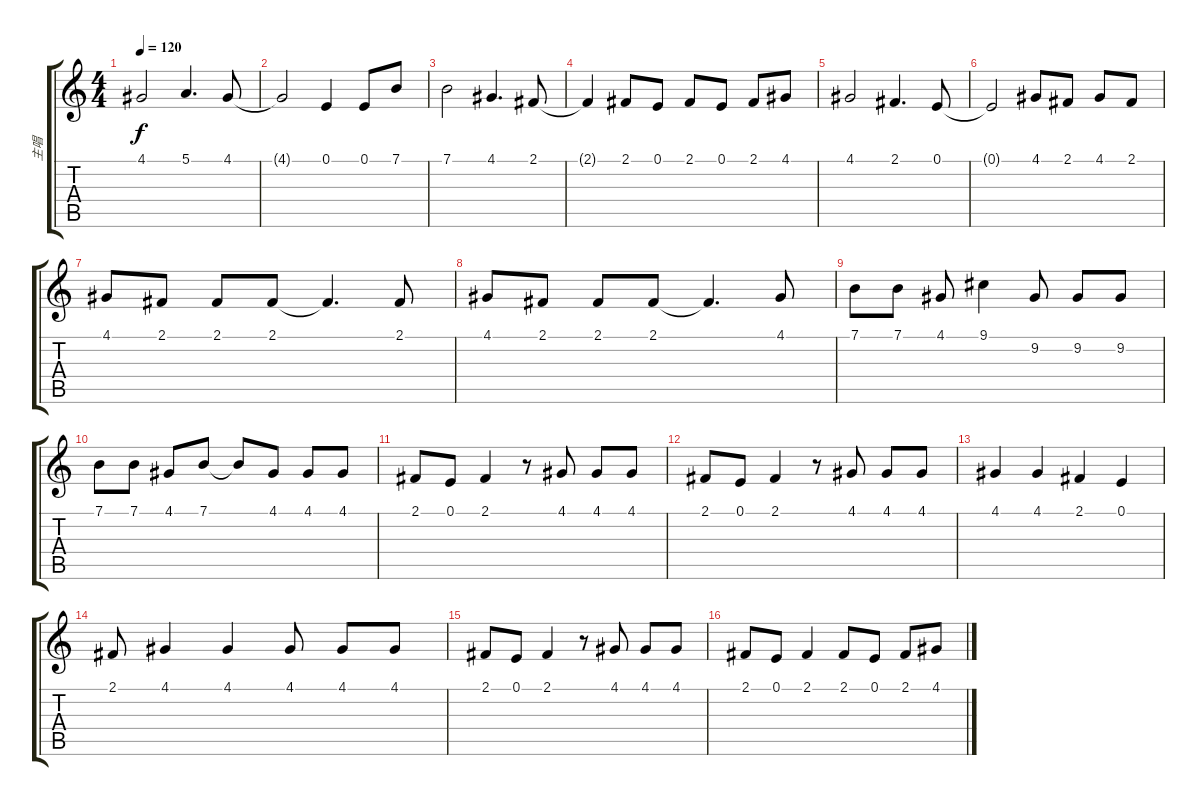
\track ("主唱" "主唱") {instrument clavinet}
\staff {score tabs}
\tuning (E4 B3 G3 D3 A2 E2) {hide}
\ts (4 4)
\tempo 120
\clef g2
\ks c
4.1.2{dy f} 5.1.4{d} 4.1.8 |
4.1{t}.2 0.1.4 0.1.8 7.1.8 |
7.1.2 4.1.4{d} 2.1.8 |
2.1{t}.4 2.1.8 0.1.8 2.1.8 0.1.8 2.1.8 4.1.8 |
4.1.2 2.1.4{d} 0.1.8 |
0.1{t}.2 4.1.8 2.1.8 4.1.8 2.1.8 |
4.1.8 2.1.8 2.1.8 2.1.8 2.1{t}.4{d} 2.1.8 |
4.1.8 2.1.8 2.1.8 2.1.8 2.1{t}.4{d} 4.1.8 |
7.1.8 7.1.8 4.1.8 9.1.4 9.2.8 9.2.8 9.2.8 |
7.1.8 7.1.8 4.1.8 7.1.8 7.1{t}.8 4.1.8 4.1.8 4.1.8 |
2.1.8 0.1.8 2.1.4 r.8 4.1.8 4.1.8 4.1.8 |
2.1.8 0.1.8 2.1.4 r.8 4.1.8 4.1.8 4.1.8 |
4.1.4 4.1.4 2.1.4 0.1.4 |
2.1.8 4.1.4 4.1.4 4.1.8 4.1.8 4.1.8 |
2.1.8 0.1.8 2.1.4 r.8 4.1.8 4.1.8 4.1.8 |
2.1.8 0.1.8 2.1.4 2.1.8 0.1.8 2.1.8 4.1.8
